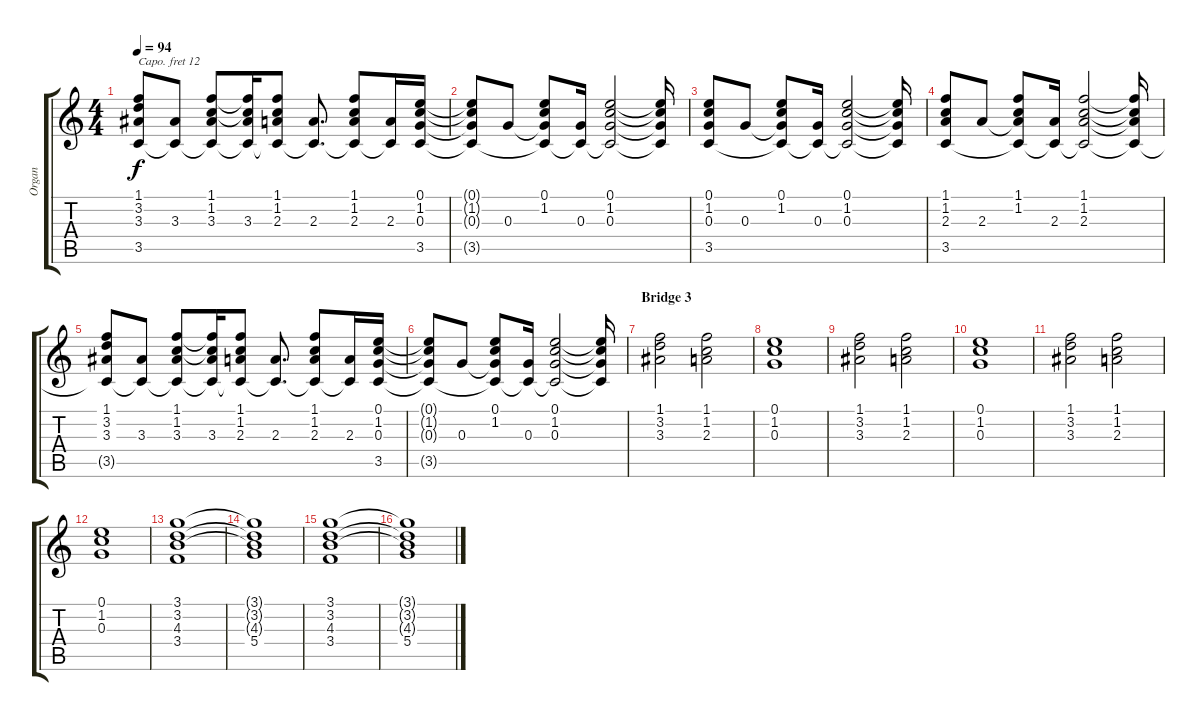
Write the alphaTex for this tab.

\track ("Organ" "Organ") {instrument drawbarorgan}
\staff {score tabs}
\capo 12
\tuning (E4 B3 G3 D3 A2 E2) {hide}
\ts (4 4)
\tempo 94
\clef g2
\ks c
(1.1 3.2 3.3 3.5{t}).8{dy f} (3.3 3.5{t}).8 (1.1 1.2 3.3 3.5{t}).8 (1.1{t} 1.2{t} 3.3 3.5{t}).16 (1.1 1.2 2.3 3.5{t}).8 (2.3 3.5{t}).8{d} (1.1 1.2 2.3 3.5{t}).8 (2.3 3.5{t}).16 (0.1 1.2 0.3 3.5).16 |
(0.1{t} 1.2{t} 0.3{t} 3.5{t}).8 0.3.8 (0.1 1.2 0.3{t} 3.5{t}).8 (0.3 3.5{t}).16 (0.1 1.2 0.3 3.5{t}).2 (0.1{t} 1.2{t} 0.3{t} 3.5{t}).16 |
(0.1 1.2 0.3 3.5).8 0.3.8 (0.1 1.2 0.3{t} 3.5{t}).8 (0.3 3.5{t}).16 (0.1 1.2 0.3 3.5{t}).2 (0.1{t} 1.2{t} 0.3{t} 3.5{t}).16 |
(1.1 1.2 2.3 3.5).8 2.3.8 (1.1 1.2 2.3{t} 3.5{t}).8 (2.3 3.5{t}).16 (1.1 1.2 2.3 3.5{t}).2 (1.1{t} 1.2{t} 2.3{t} 3.5{t}).16 |
(1.1 3.2 3.3 3.5{t}).8 (3.3 3.5{t}).8 (1.1 1.2 3.3 3.5{t}).8 (1.1{t} 1.2{t} 3.3 3.5{t}).16 (1.1 1.2 2.3 3.5{t}).8 (2.3 3.5{t}).8{d} (1.1 1.2 2.3 3.5{t}).8 (2.3 3.5{t}).16 (0.1 1.2 0.3 3.5).16 |
(0.1{t} 1.2{t} 0.3{t} 3.5{t}).8 0.3.8 (0.1 1.2 0.3{t} 3.5{t}).8 (0.3 3.5{t}).16 (0.1 1.2 0.3 3.5{t}).2 (0.1{t} 1.2{t} 0.3{t} 3.5{t}).16 |
\section ("" "Bridge 3")
(1.1 3.2 3.3).2 (1.1 1.2 2.3).2 |
(0.1 1.2 0.3).1 |
(1.1 3.2 3.3).2 (1.1 1.2 2.3).2 |
(0.1 1.2 0.3).1 |
(1.1 3.2 3.3).2 (1.1 1.2 2.3).2 |
(0.1 1.2 0.3).1 |
(3.1 3.2 4.3 3.4).1 |
(3.1{t} 3.2{t} 4.3{t} 5.4).1 |
(3.1 3.2 4.3 3.4).1 |
(3.1{t} 3.2{t} 4.3{t} 5.4).1
